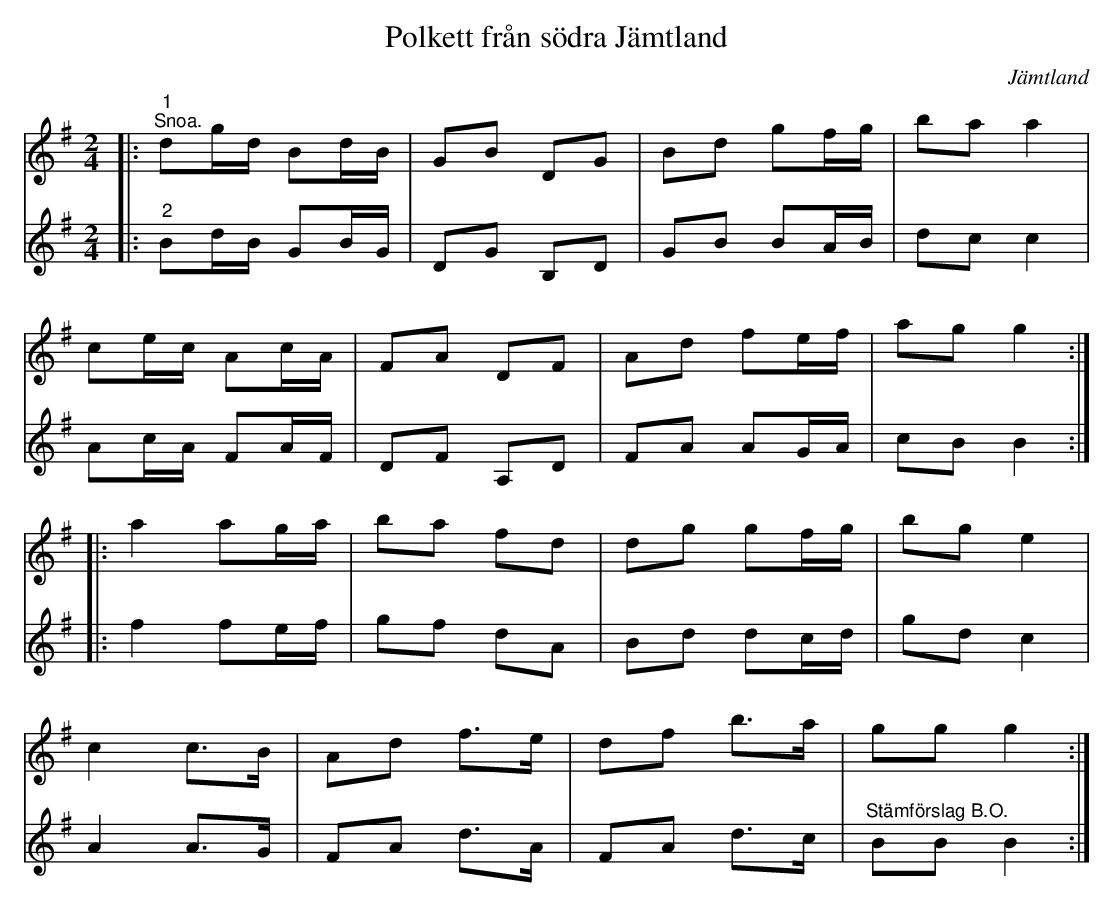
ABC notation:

X:1
T:Polkett från södra Jämtland
O:Jämtland
L:1/8
M:2/4
K:G
V:1
|:"^1""^Snoa." dg/d/ Bd/B/ | GB DG | Bd gf/g/ | ba a2 |
ce/c/ Ac/A/ | FA DF | Ad fe/f/ | ag g2 ::
a2 ag/a/ | ba fd | dg gf/g/ | bg e2 |
c2 c>B | Ad f>e | df b>a | gg g2 :|
V:2
|:"^2" Bd/B/ GB/G/ | DG B,D | GB BA/B/ | dc c2 |
Ac/A/ FA/F/ | DF A,D | FA AG/A/ | cB B2 ::
f2 fe/f/ | gf dA | Bd dc/d/ | gd c2 |
A2 A>G | FA d>A | FA d>c |"^Stämförslag B.O." BB B2 :|
